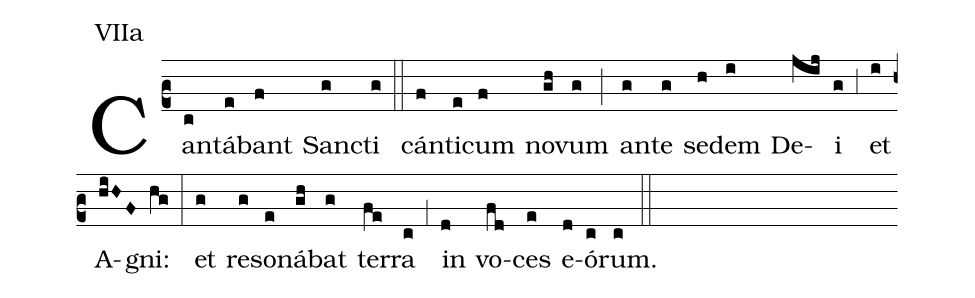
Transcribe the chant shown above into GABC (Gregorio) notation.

annotation: VIIa;
%%
(c2) Can(c)tá(e)bant(f) San(g)cti(g) (::) cán(f)ti(e)cum(f) no(gh)vum(g) (;) an(g)te(g) se(h)dem(i) De(jij)i(g) (;3) et(i) A(hiHF)gni:(hg) (:) et(g) re(g)so(e)ná(gh)bat(g) ter(fe)ra(c) (;1) in(d) vo(fd)ces(e) e(d)ó(c)rum.(c) (::)
